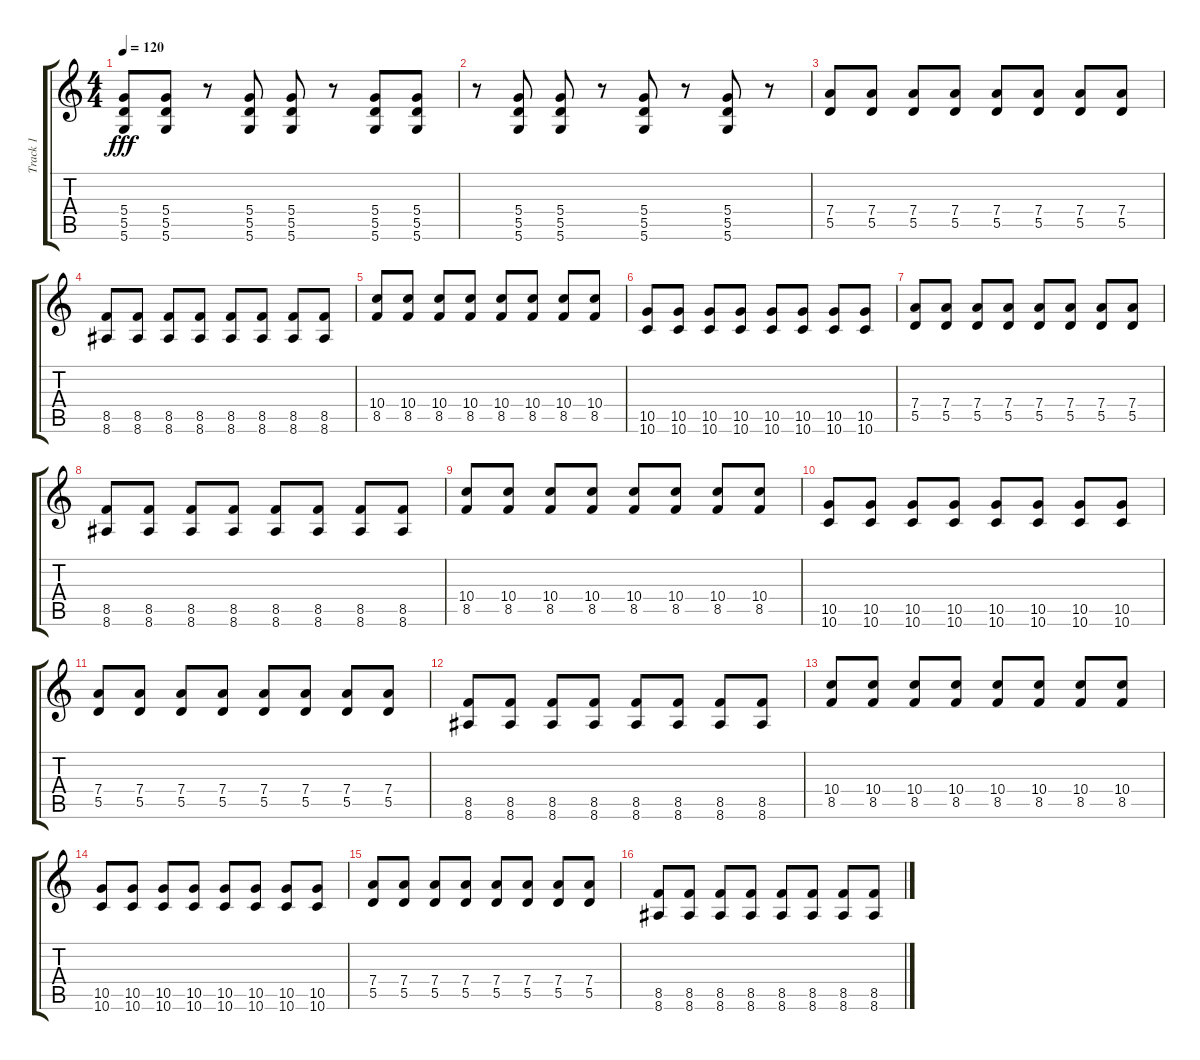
\track ("Track 1" "Track 1") {instrument distortionguitar}
\staff {score tabs}
\tuning (E4 B3 G3 D3 A2 D2) {hide}
\ts (4 4)
\tempo 120
\clef g2
\ks c
(5.4 5.5 5.6).8{dy fff} (5.4 5.5 5.6).8 r.8 (5.4 5.5 5.6).8 (5.4 5.5 5.6).8 r.8 (5.4 5.5 5.6).8 (5.4 5.5 5.6).8 |
r.8 (5.4 5.5 5.6).8 (5.4 5.5 5.6).8 r.8 (5.4 5.5 5.6).8 r.8 (5.4 5.5 5.6).8 r.8 |
(7.4 5.5).8 (7.4 5.5).8 (7.4 5.5).8 (7.4 5.5).8 (7.4 5.5).8 (7.4 5.5).8 (7.4 5.5).8 (7.4 5.5).8 |
(8.5 8.6).8 (8.5 8.6).8 (8.5 8.6).8 (8.5 8.6).8 (8.5 8.6).8 (8.5 8.6).8 (8.5 8.6).8 (8.5 8.6).8 |
(10.4 8.5).8 (10.4 8.5).8 (10.4 8.5).8 (10.4 8.5).8 (10.4 8.5).8 (10.4 8.5).8 (10.4 8.5).8 (10.4 8.5).8 |
(10.5 10.6).8 (10.5 10.6).8 (10.5 10.6).8 (10.5 10.6).8 (10.5 10.6).8 (10.5 10.6).8 (10.5 10.6).8 (10.5 10.6).8 |
(7.4 5.5).8 (7.4 5.5).8 (7.4 5.5).8 (7.4 5.5).8 (7.4 5.5).8 (7.4 5.5).8 (7.4 5.5).8 (7.4 5.5).8 |
(8.5 8.6).8 (8.5 8.6).8 (8.5 8.6).8 (8.5 8.6).8 (8.5 8.6).8 (8.5 8.6).8 (8.5 8.6).8 (8.5 8.6).8 |
(10.4 8.5).8 (10.4 8.5).8 (10.4 8.5).8 (10.4 8.5).8 (10.4 8.5).8 (10.4 8.5).8 (10.4 8.5).8 (10.4 8.5).8 |
(10.5 10.6).8 (10.5 10.6).8 (10.5 10.6).8 (10.5 10.6).8 (10.5 10.6).8 (10.5 10.6).8 (10.5 10.6).8 (10.5 10.6).8 |
(7.4 5.5).8 (7.4 5.5).8 (7.4 5.5).8 (7.4 5.5).8 (7.4 5.5).8 (7.4 5.5).8 (7.4 5.5).8 (7.4 5.5).8 |
(8.5 8.6).8 (8.5 8.6).8 (8.5 8.6).8 (8.5 8.6).8 (8.5 8.6).8 (8.5 8.6).8 (8.5 8.6).8 (8.5 8.6).8 |
(10.4 8.5).8 (10.4 8.5).8 (10.4 8.5).8 (10.4 8.5).8 (10.4 8.5).8 (10.4 8.5).8 (10.4 8.5).8 (10.4 8.5).8 |
(10.5 10.6).8 (10.5 10.6).8 (10.5 10.6).8 (10.5 10.6).8 (10.5 10.6).8 (10.5 10.6).8 (10.5 10.6).8 (10.5 10.6).8 |
(7.4 5.5).8 (7.4 5.5).8 (7.4 5.5).8 (7.4 5.5).8 (7.4 5.5).8 (7.4 5.5).8 (7.4 5.5).8 (7.4 5.5).8 |
(8.5 8.6).8 (8.5 8.6).8 (8.5 8.6).8 (8.5 8.6).8 (8.5 8.6).8 (8.5 8.6).8 (8.5 8.6).8 (8.5 8.6).8
